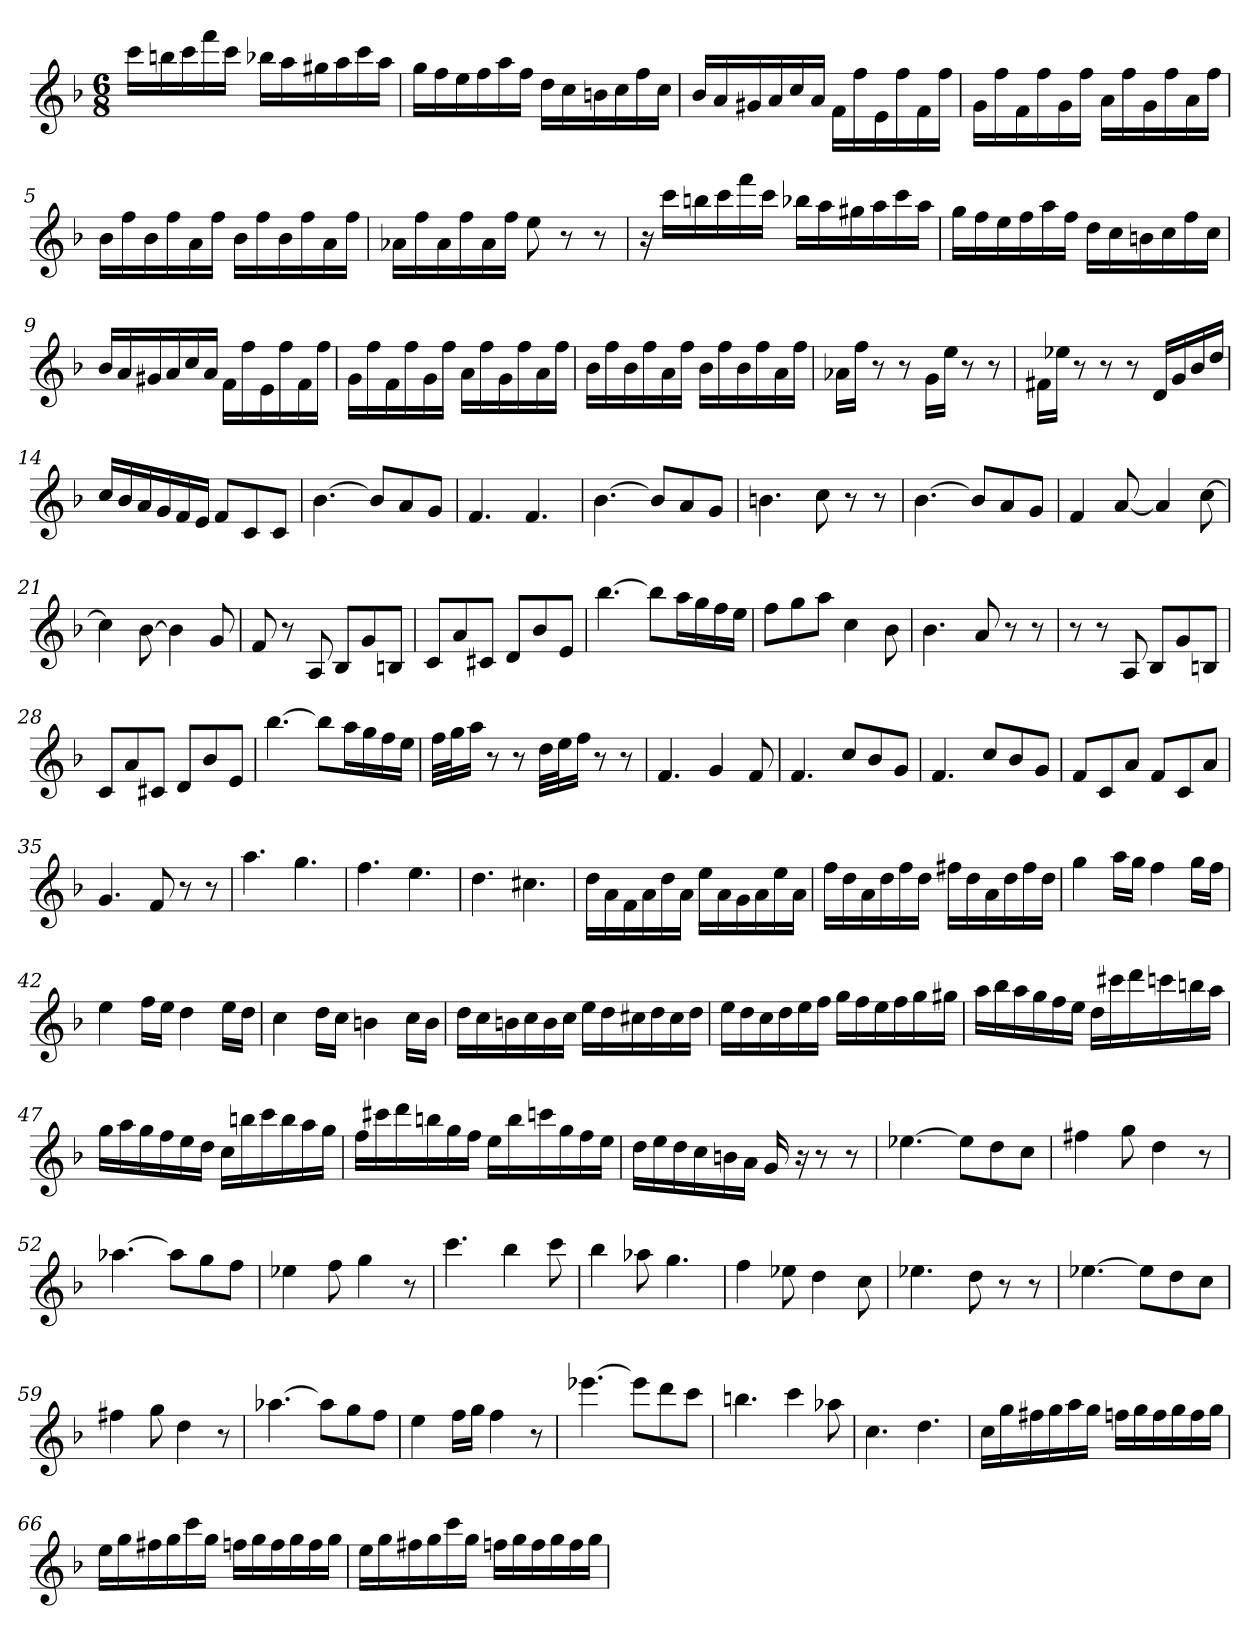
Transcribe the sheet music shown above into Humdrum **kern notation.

**kern
*part1
*staff1
*clefG2
*k[b-]
*F:
*M6/8
*MM144
=
16ccc\LL
16bbn\
16ccc\
16fff\
16ccc\JJ
16bb-X\LL
16aa\
16gg#X\
16aa\
16ccc\
16aa\JJ
=2
16gg\LL
16ff\
16ee\
16ff\
16aa\
16ff\JJ
16dd\LL
16cc\
16bn\
16cc\
16ff\
16cc\JJ
=3
16b-/LL
16a/
16g#X/
16a/
16cc/
16a/JJ
16f\LL
16ff\
16e\
16ff\
16f\
16ff\JJ
=4
16g\LL
16ff\
16f\
16ff\
16g\
16ff\JJ
16a\LL
16ff\
16g\
16ff\
16a\
16ff\JJ
=5
16b-\LL
16ff\
16b-\
16ff\
16a\
16ff\JJ
16b-\LL
16ff\
16b-\
16ff\
16a\
16ff\JJ
=6
16a-X\LL
16ff\
16a-\
16ff\
16a-\
16ff\JJ
8ee
8r
8r
=7
16r
16ccc\LL
16bbn\
16ccc\
16fff\
16ccc\JJ
16bb-X\LL
16aa\
16gg#X\
16aa\
16ccc\
16aa\JJ
=8
16gg\LL
16ff\
16ee\
16ff\
16aa\
16ff\JJ
16dd\LL
16cc\
16bn\
16cc\
16ff\
16cc\JJ
=9
16b-/LL
16a/
16g#X/
16a/
16cc/
16a/JJ
16f\LL
16ff\
16e\
16ff\
16f\
16ff\JJ
=10
16g\LL
16ff\
16f\
16ff\
16g\
16ff\JJ
16a\LL
16ff\
16g\
16ff\
16a\
16ff\JJ
=11
16b-\LL
16ff\
16b-\
16ff\
16a\
16ff\JJ
16b-\LL
16ff\
16b-\
16ff\
16a\
16ff\JJ
=12
16a-X\LL
16ff\JJ
8r
8r
16g\LL
16ee\JJ
8r
8r
=13
16f#X\LL
16ee-X\JJ
8r
8r
8r
16d/LL
16g/
16b-/
16dd/JJ
=14
16cc/LL
16b-/
16a/
16g/
16f/
16e/JJ
8f/L
8c/
8c/J
=15
[4.b-
8b-/L]
8a/
8g/J
=16
4.f
4.f
=17
[4.b-
8b-/L]
8a/
8g/J
=18
4.bn
8cc
8r
8r
=19
[4.b-
8b-/L]
8a/
8g/J
=20
4f
[8a
4a]
[8cc
=21
4cc]
[8b-
4b-]
8g
=22
8f
8r
8A
8B-/L
8g/
8Bn/J
=23
8c/L
8a/
8c#X/J
8d/L
8b-/
8e/J
=24
[4.bb-
8bb-\L]
16aa\L
16gg\
16ff\
16ee\JJ
=25
8ff\L
8gg\
8aa\J
4cc
8b-
=26
4.b-
8a
8r
8r
=27
8r
8r
8A
8B-/L
8g/
8Bn/J
=28
8c/L
8a/
8c#X/J
8d/L
8b-/
8e/J
=29
[4.bb-
8bb-\L]
16aa\L
16gg\
16ff\
16ee\JJ
=30
32ff\LLL
32gg\J
16aa\JJ
8r
8r
32dd\LLL
32ee\J
16ff\JJ
8r
8r
=31
4.f
4g
8f
=32
4.f
8cc/L
8b-/
8g/J
=33
4.f
8cc/L
8b-/
8g/J
=34
8f/L
8c/
8a/J
8f/L
8c/
8a/J
=35
4.g
8f
8r
8r
=36
4.aa
4.gg
=37
4.ff
4.ee
=38
4.dd
4.cc#X
=39
16dd\LL
16a\
16f\
16a\
16dd\
16a\JJ
16ee\LL
16a\
16g\
16a\
16ee\
16a\JJ
=40
16ff\LL
16dd\
16a\
16dd\
16ff\
16dd\JJ
16ff#X\LL
16dd\
16a\
16dd\
16ff#\
16dd\JJ
=41
4gg
16aa\LL
16gg\JJ
4ff
16gg\LL
16ff\JJ
=42
4ee
16ff\LL
16ee\JJ
4dd
16ee\LL
16dd\JJ
=43
4cc
16dd\LL
16cc\JJ
4bn
16cc\LL
16b\JJ
=44
16dd\LL
16cc\
16bn\
16cc\
16b\
16cc\JJ
16ee\LL
16dd\
16cc#X\
16dd\
16cc#\
16dd\JJ
=45
16ee\LL
16dd\
16cc\
16dd\
16ee\
16ff\JJ
16gg\LL
16ff\
16ee\
16ff\
16gg\
16gg#X\JJ
=46
16aa\LL
16bb-\
16aa\
16gg\
16ff\
16ee\JJ
16dd\LL
16ccc#X\
16ddd\
16cccn\
16bbn\
16aa\JJ
=47
16gg\LL
16aa\
16gg\
16ff\
16ee\
16dd\JJ
16cc\LL
16bbn\
16ccc\
16bb\
16aa\
16gg\JJ
=48
16ff\LL
16ccc#X\
16ddd\
16bbn\
16gg\
16ff\JJ
16ee\LL
16bb\
16cccn\
16gg\
16ff\
16ee\JJ
=49
16dd\LL
16ee\
16dd\
16cc\
16bn\
16a\JJ
16g
16r
8r
8r
=50
[4.ee-X
8ee-\L]
8dd\
8cc\J
=51
4ff#X
8gg
4dd
8r
=52
[4.aa-X
8aa-\L]
8gg\
8ff\J
=53
4ee-X
8ff
4gg
8r
=54
4.ccc
4bb-
8ccc
=55
4bb-
8aa-X
4.gg
=56
4ff
8ee-X
4dd
8cc
=57
4.ee-X
8dd
8r
8r
=58
[4.ee-X
8ee-\L]
8dd\
8cc\J
=59
4ff#X
8gg
4dd
8r
=60
[4.aa-X
8aa-\L]
8gg\
8ff\J
=61
4ee
16ff\LL
16gg\JJ
4ff
8r
=62
[4.eee-X
8eee-\L]
8ddd\
8ccc\J
=63
4.bbn
4ccc
8aa-X
=64
4.cc
4.dd
=65
16cc\LL
16gg\
16ff#X\
16gg\
16aa\
16gg\JJ
16ffn\LL
16gg\
16ff\
16gg\
16ff\
16gg\JJ
=66
16ee\LL
16gg\
16ff#X\
16gg\
16ccc\
16gg\JJ
16ffn\LL
16gg\
16ff\
16gg\
16ff\
16gg\JJ
=67
16ee\LL
16gg\
16ff#X\
16gg\
16ccc\
16gg\JJ
16ffn\LL
16gg\
16ff\
16gg\
16ff\
16gg\JJ
=
*-
